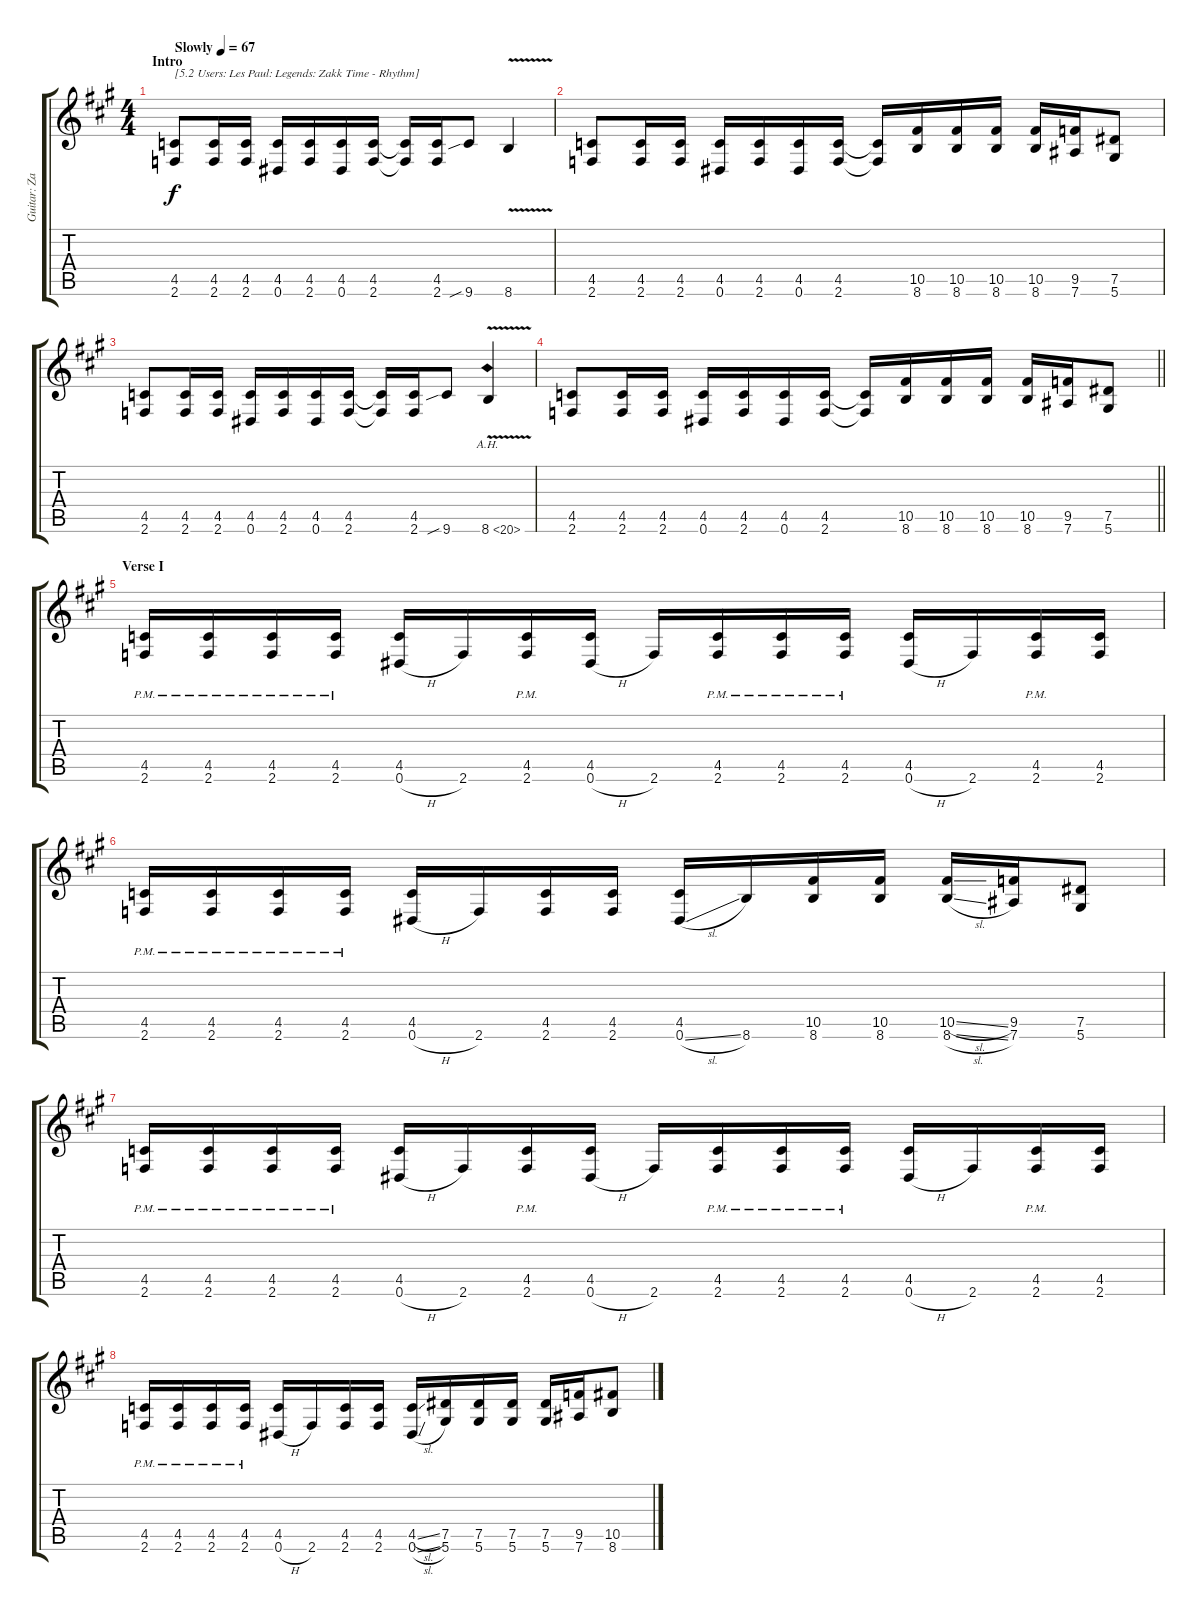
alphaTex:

\track ("Guitar: Zakk" "Guitar: Za") {instrument distortionguitar}
\staff {score tabs}
\tuning (Eb4 Bb3 Gb3 Db3 Ab2 Eb2) {hide}
\ts (4 4)
\section ("" "Intro")
\tempo (67 "Slowly")
\clef g2
\ks a
(4.5 2.6).8{txt "[5.2 Users: Les Paul: Legends: Zakk Time - Rhythm]" dy f instrument distortionguitar} (4.5 2.6).16 (4.5 2.6).16 (4.5 0.6).16 (4.5 2.6).16 (4.5 0.6).16 (4.5 2.6).16 (4.5{t} 2.6{t}).16 (4.5 2.6).16 9.6{sib}.8 8.6{v}.4 |
(4.5 2.6).8 (4.5 2.6).16 (4.5 2.6).16 (4.5 0.6).16 (4.5 2.6).16 (4.5 0.6).16 (4.5 2.6).16 (4.5{t} 2.6{t}).16 (10.5 8.6).16 (10.5 8.6).16 (10.5 8.6).16 (10.5 8.6).16 (9.5 7.6).16 (7.5 5.6).8 |
(4.5 2.6).8 (4.5 2.6).16 (4.5 2.6).16 (4.5 0.6).16 (4.5 2.6).16 (4.5 0.6).16 (4.5 2.6).16 (4.5{t} 2.6{t}).16 (4.5 2.6).16 9.6{sib}.8 8.6{ah 12 v}.4 |
\barLineRight lightlight
(4.5 2.6).8 (4.5 2.6).16 (4.5 2.6).16 (4.5 0.6).16 (4.5 2.6).16 (4.5 0.6).16 (4.5 2.6).16 (4.5{t} 2.6{t}).16 (10.5 8.6).16 (10.5 8.6).16 (10.5 8.6).16 (10.5 8.6).16 (9.5 7.6).16 (7.5 5.6).8 |
\section ("" "Verse I")
(4.5{pm} 2.6{pm}).16 (4.5{pm} 2.6{pm}).16 (4.5{pm} 2.6{pm}).16 (4.5{pm} 2.6{pm}).16 (4.5 0.6{h}).16 2.6.16 (4.5{pm} 2.6{pm}).16 (4.5 0.6{h}).16 2.6.16 (4.5{pm} 2.6{pm}).16 (4.5{pm} 2.6{pm}).16 (4.5{pm} 2.6{pm}).16 (4.5 0.6{h}).16 2.6.16 (4.5{pm} 2.6{pm}).16 (4.5 2.6).16 |
(4.5{pm} 2.6{pm}).16 (4.5{pm} 2.6{pm}).16 (4.5{pm} 2.6{pm}).16 (4.5{pm} 2.6{pm}).16 (4.5 0.6{h}).16 2.6.16 (4.5 2.6).16 (4.5 2.6).16 (4.5 0.6{sl}).16 8.6.16 (10.5 8.6).16 (10.5 8.6).16 (10.5{sl} 8.6{sl}).16 (9.5 7.6).16 (7.5 5.6).8 |
(4.5{pm} 2.6{pm}).16 (4.5{pm} 2.6{pm}).16 (4.5{pm} 2.6{pm}).16 (4.5{pm} 2.6{pm}).16 (4.5 0.6{h}).16 2.6.16 (4.5{pm} 2.6{pm}).16 (4.5 0.6{h}).16 2.6.16 (4.5{pm} 2.6{pm}).16 (4.5{pm} 2.6{pm}).16 (4.5{pm} 2.6{pm}).16 (4.5 0.6{h}).16 2.6.16 (4.5{pm} 2.6{pm}).16 (4.5 2.6).16 |
(4.5{pm} 2.6{pm}).16 (4.5{pm} 2.6{pm}).16 (4.5{pm} 2.6{pm}).16 (4.5{pm} 2.6{pm}).16 (4.5 0.6{h}).16 2.6.16 (4.5 2.6).16 (4.5 2.6).16 (4.5{sl} 0.6{sl}).16 (7.5 5.6).16 (7.5 5.6).16 (7.5 5.6).16 (7.5 5.6).16 (9.5 7.6).16 (10.5 8.6).8
